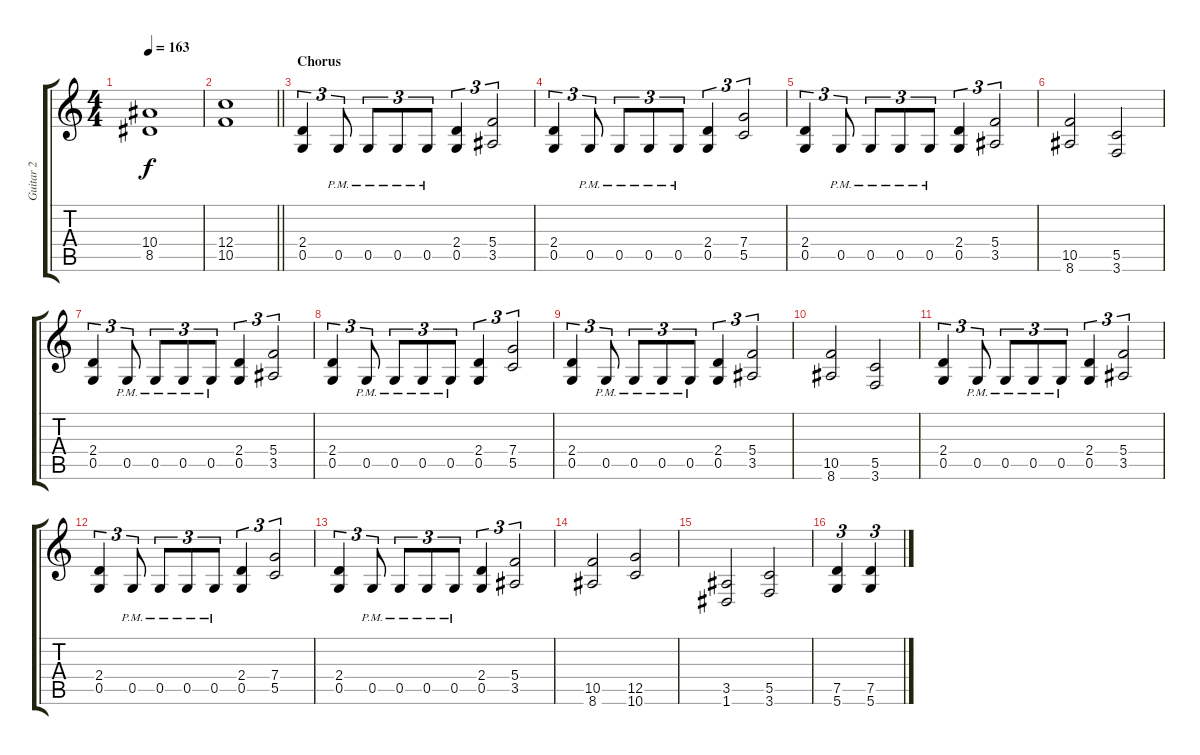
\track ("Guitar 2" "Guitar 2") {instrument distortionguitar}
\staff {score tabs}
\tuning (D4 A3 F3 C3 G2 D2) {hide}
\ts (4 4)
\tempo 163
\clef g2
\ks c
(10.4 8.5).1{dy f} |
\barLineRight lightlight
(12.4 10.5).1 |
\section ("" "Chorus")
(2.4 0.5).4{tu (3 2)} 0.5{pm}.8{tu (3 2)} 0.5{pm}.8{tu (3 2)} 0.5{pm}.8{tu (3 2)} 0.5{pm}.8{tu (3 2)} (2.4 0.5).4{tu (3 2)} (5.4 3.5).2{tu (3 2)} |
(2.4 0.5).4{tu (3 2)} 0.5{pm}.8{tu (3 2)} 0.5{pm}.8{tu (3 2)} 0.5{pm}.8{tu (3 2)} 0.5{pm}.8{tu (3 2)} (2.4 0.5).4{tu (3 2)} (7.4 5.5).2{tu (3 2)} |
(2.4 0.5).4{tu (3 2)} 0.5{pm}.8{tu (3 2)} 0.5{pm}.8{tu (3 2)} 0.5{pm}.8{tu (3 2)} 0.5{pm}.8{tu (3 2)} (2.4 0.5).4{tu (3 2)} (5.4 3.5).2{tu (3 2)} |
(10.5 8.6).2 (5.5 3.6).2 |
(2.4 0.5).4{tu (3 2)} 0.5{pm}.8{tu (3 2)} 0.5{pm}.8{tu (3 2)} 0.5{pm}.8{tu (3 2)} 0.5{pm}.8{tu (3 2)} (2.4 0.5).4{tu (3 2)} (5.4 3.5).2{tu (3 2)} |
(2.4 0.5).4{tu (3 2)} 0.5{pm}.8{tu (3 2)} 0.5{pm}.8{tu (3 2)} 0.5{pm}.8{tu (3 2)} 0.5{pm}.8{tu (3 2)} (2.4 0.5).4{tu (3 2)} (7.4 5.5).2{tu (3 2)} |
(2.4 0.5).4{tu (3 2)} 0.5{pm}.8{tu (3 2)} 0.5{pm}.8{tu (3 2)} 0.5{pm}.8{tu (3 2)} 0.5{pm}.8{tu (3 2)} (2.4 0.5).4{tu (3 2)} (5.4 3.5).2{tu (3 2)} |
(10.5 8.6).2 (5.5 3.6).2 |
(2.4 0.5).4{tu (3 2)} 0.5{pm}.8{tu (3 2)} 0.5{pm}.8{tu (3 2)} 0.5{pm}.8{tu (3 2)} 0.5{pm}.8{tu (3 2)} (2.4 0.5).4{tu (3 2)} (5.4 3.5).2{tu (3 2)} |
(2.4 0.5).4{tu (3 2)} 0.5{pm}.8{tu (3 2)} 0.5{pm}.8{tu (3 2)} 0.5{pm}.8{tu (3 2)} 0.5{pm}.8{tu (3 2)} (2.4 0.5).4{tu (3 2)} (7.4 5.5).2{tu (3 2)} |
(2.4 0.5).4{tu (3 2)} 0.5{pm}.8{tu (3 2)} 0.5{pm}.8{tu (3 2)} 0.5{pm}.8{tu (3 2)} 0.5{pm}.8{tu (3 2)} (2.4 0.5).4{tu (3 2)} (5.4 3.5).2{tu (3 2)} |
(10.5 8.6).2 (12.5 10.6).2 |
(3.5 1.6).2 (5.5 3.6).2 |
(7.5 5.6).4{tu (3 2)} (7.5 5.6).4{tu (3 2)}
